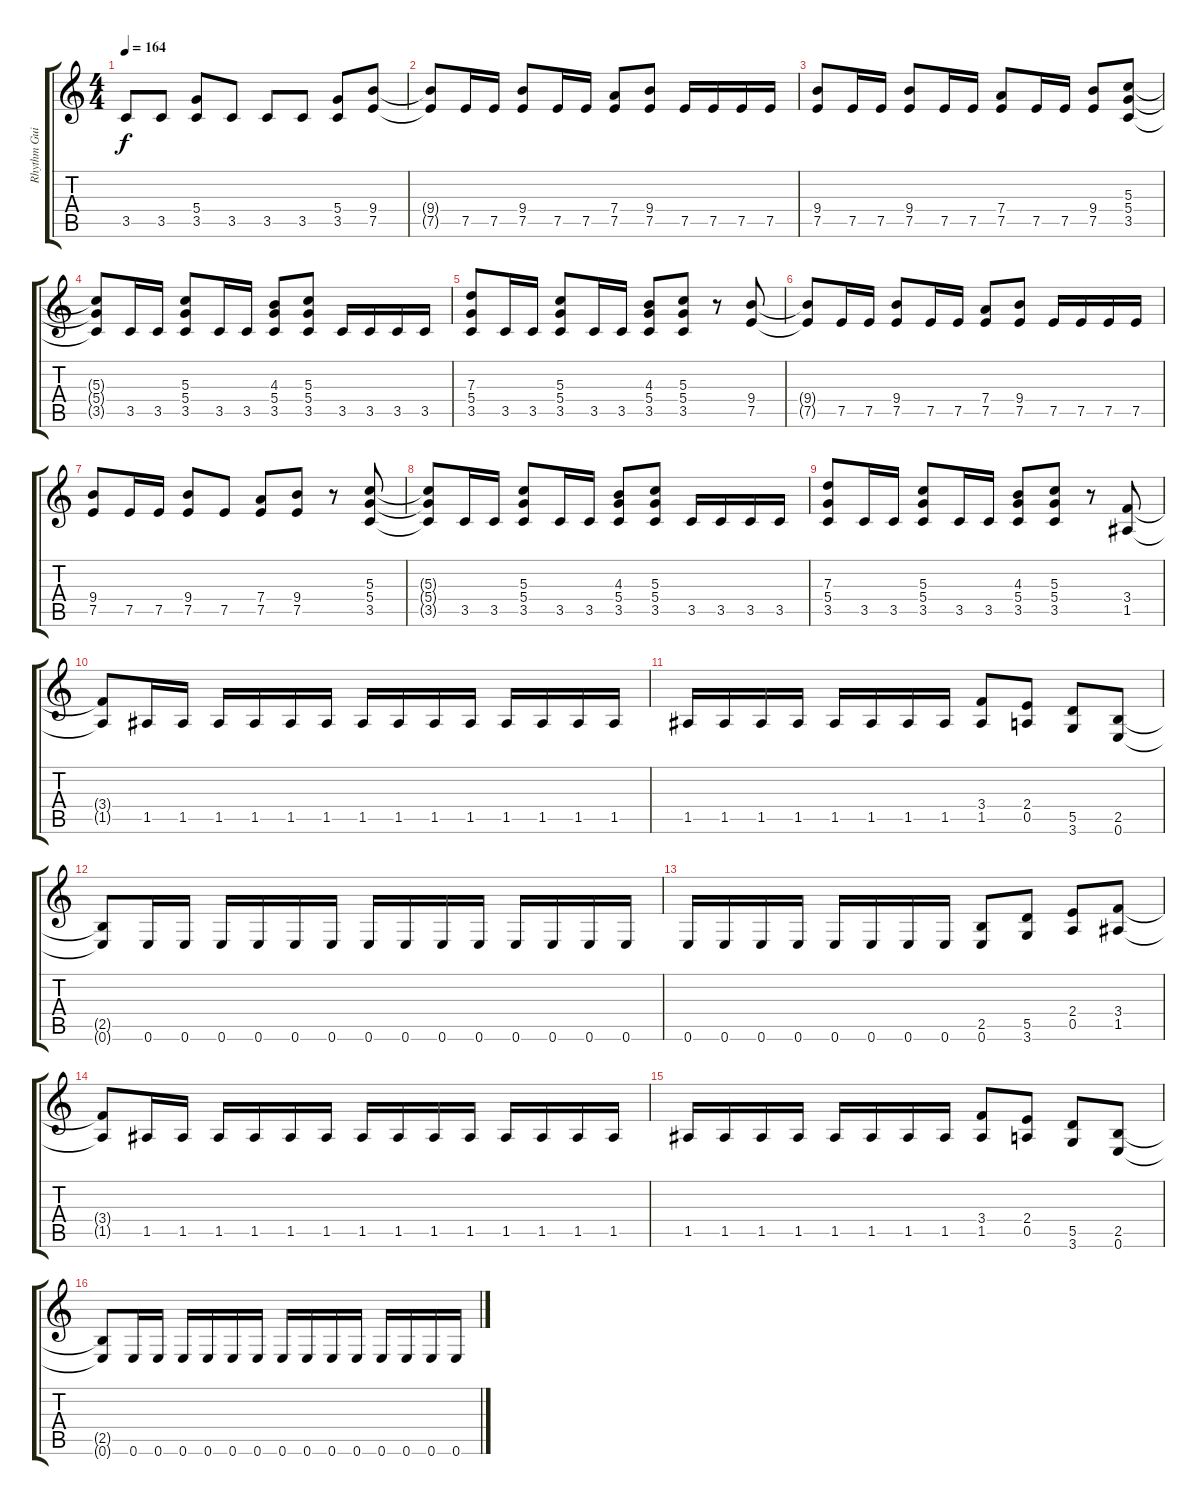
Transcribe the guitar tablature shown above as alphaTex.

\track ("Rhythm Guitar" "Rhythm Gui") {instrument distortionguitar}
\staff {score tabs}
\tuning (E4 B3 G3 D3 A2 E2) {hide}
\ts (4 4)
\tempo 164
\clef g2
\ks c
3.5.8{dy f} 3.5.8 (5.4 3.5).8 3.5.8 3.5.8 3.5.8 (5.4 3.5).8 (9.4 7.5).8 |
(9.4{t} 7.5{t}).8 7.5.16 7.5.16 (9.4 7.5).8 7.5.16 7.5.16 (7.4 7.5).8 (9.4 7.5).8 7.5.16 7.5.16 7.5.16 7.5.16 |
(9.4 7.5).8 7.5.16 7.5.16 (9.4 7.5).8 7.5.16 7.5.16 (7.4 7.5).8 7.5.16 7.5.16 (9.4 7.5).8 (5.3 5.4 3.5).8 |
(5.3{t} 5.4{t} 3.5{t}).8 3.5.16 3.5.16 (5.3 5.4 3.5).8 3.5.16 3.5.16 (4.3 5.4 3.5).8 (5.3 5.4 3.5).8 3.5.16 3.5.16 3.5.16 3.5.16 |
(7.3 5.4 3.5).8 3.5.16 3.5.16 (5.3 5.4 3.5).8 3.5.16 3.5.16 (4.3 5.4 3.5).8 (5.3 5.4 3.5).8 r.8 (9.4 7.5).8 |
(9.4{t} 7.5{t}).8 7.5.16 7.5.16 (9.4 7.5).8 7.5.16 7.5.16 (7.4 7.5).8 (9.4 7.5).8 7.5.16 7.5.16 7.5.16 7.5.16 |
(9.4 7.5).8 7.5.16 7.5.16 (9.4 7.5).8 7.5.8 (7.4 7.5).8 (9.4 7.5).8 r.8 (5.3 5.4 3.5).8 |
(5.3{t} 5.4{t} 3.5{t}).8 3.5.16 3.5.16 (5.3 5.4 3.5).8 3.5.16 3.5.16 (4.3 5.4 3.5).8 (5.3 5.4 3.5).8 3.5.16 3.5.16 3.5.16 3.5.16 |
(7.3 5.4 3.5).8 3.5.16 3.5.16 (5.3 5.4 3.5).8 3.5.16 3.5.16 (4.3 5.4 3.5).8 (5.3 5.4 3.5).8 r.8 (3.4 1.5).8 |
(3.4{t} 1.5{t}).8 1.5.16 1.5.16 1.5.16 1.5.16 1.5.16 1.5.16 1.5.16 1.5.16 1.5.16 1.5.16 1.5.16 1.5.16 1.5.16 1.5.16 |
1.5.16 1.5.16 1.5.16 1.5.16 1.5.16 1.5.16 1.5.16 1.5.16 (3.4 1.5).8 (2.4 0.5).8 (5.5 3.6).8 (2.5 0.6).8 |
(2.5{t} 0.6{t}).8 0.6.16 0.6.16 0.6.16 0.6.16 0.6.16 0.6.16 0.6.16 0.6.16 0.6.16 0.6.16 0.6.16 0.6.16 0.6.16 0.6.16 |
0.6.16 0.6.16 0.6.16 0.6.16 0.6.16 0.6.16 0.6.16 0.6.16 (2.5 0.6).8 (5.5 3.6).8 (2.4 0.5).8 (3.4 1.5).8 |
(3.4{t} 1.5{t}).8 1.5.16 1.5.16 1.5.16 1.5.16 1.5.16 1.5.16 1.5.16 1.5.16 1.5.16 1.5.16 1.5.16 1.5.16 1.5.16 1.5.16 |
1.5.16 1.5.16 1.5.16 1.5.16 1.5.16 1.5.16 1.5.16 1.5.16 (3.4 1.5).8 (2.4 0.5).8 (5.5 3.6).8 (2.5 0.6).8 |
(2.5{t} 0.6{t}).8 0.6.16 0.6.16 0.6.16 0.6.16 0.6.16 0.6.16 0.6.16 0.6.16 0.6.16 0.6.16 0.6.16 0.6.16 0.6.16 0.6.16
